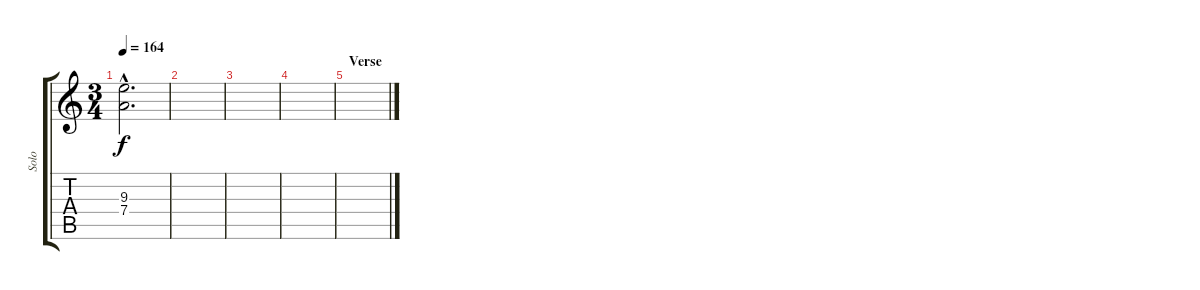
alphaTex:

\track ("Solo" "Solo") {instrument acousticguitarsteel}
\staff {score tabs}
\tuning (E4 B3 G3 D3 A2 E2) {hide}
\ts (3 4)
\tempo 164
\clef g2
\ks c
(9.3{hac} 7.4{hac}).2{d dy f} |
|
|
|
\section ("" "Verse")
